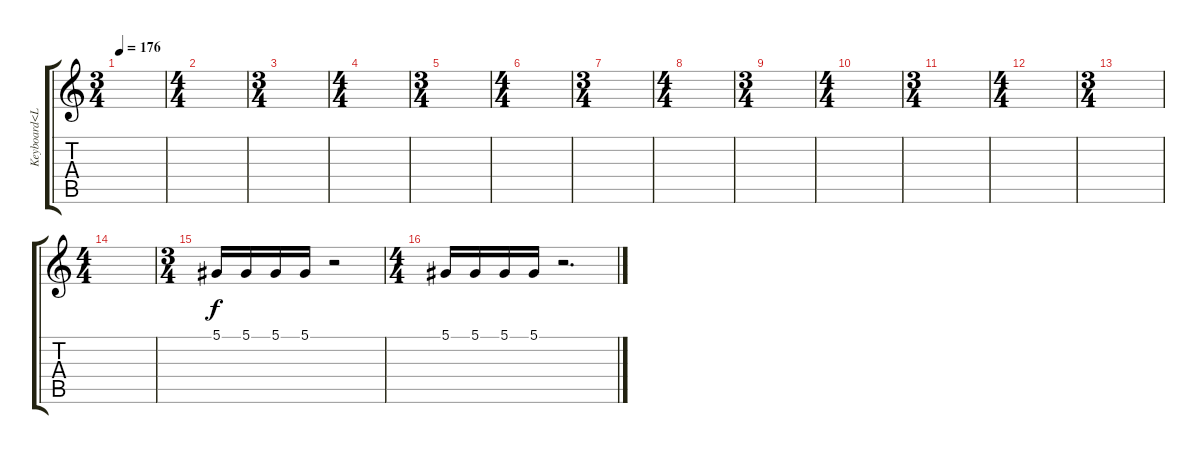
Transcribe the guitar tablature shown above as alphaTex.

\track ("Keyboard<L>" "Keyboard<L") {instrument stringensemble1}
\staff {score tabs}
\tuning (Eb4 Bb3 Gb3 Db3 Ab2 Eb2) {hide}
\ts (3 4)
\tempo 176
\clef g2
\ks c
|
\ts (4 4)
|
\ts (3 4)
|
\ts (4 4)
|
\ts (3 4)
|
\ts (4 4)
|
\ts (3 4)
|
\ts (4 4)
|
\ts (3 4)
|
\ts (4 4)
|
\ts (3 4)
|
\ts (4 4)
|
\ts (3 4)
|
\ts (4 4)
|
\ts (3 4)
5.1.16{instrument stringensemble1} 5.1.16 5.1.16 5.1.16 r.2 |
\ts (4 4)
5.1.16 5.1.16 5.1.16 5.1.16 r.2{d}
